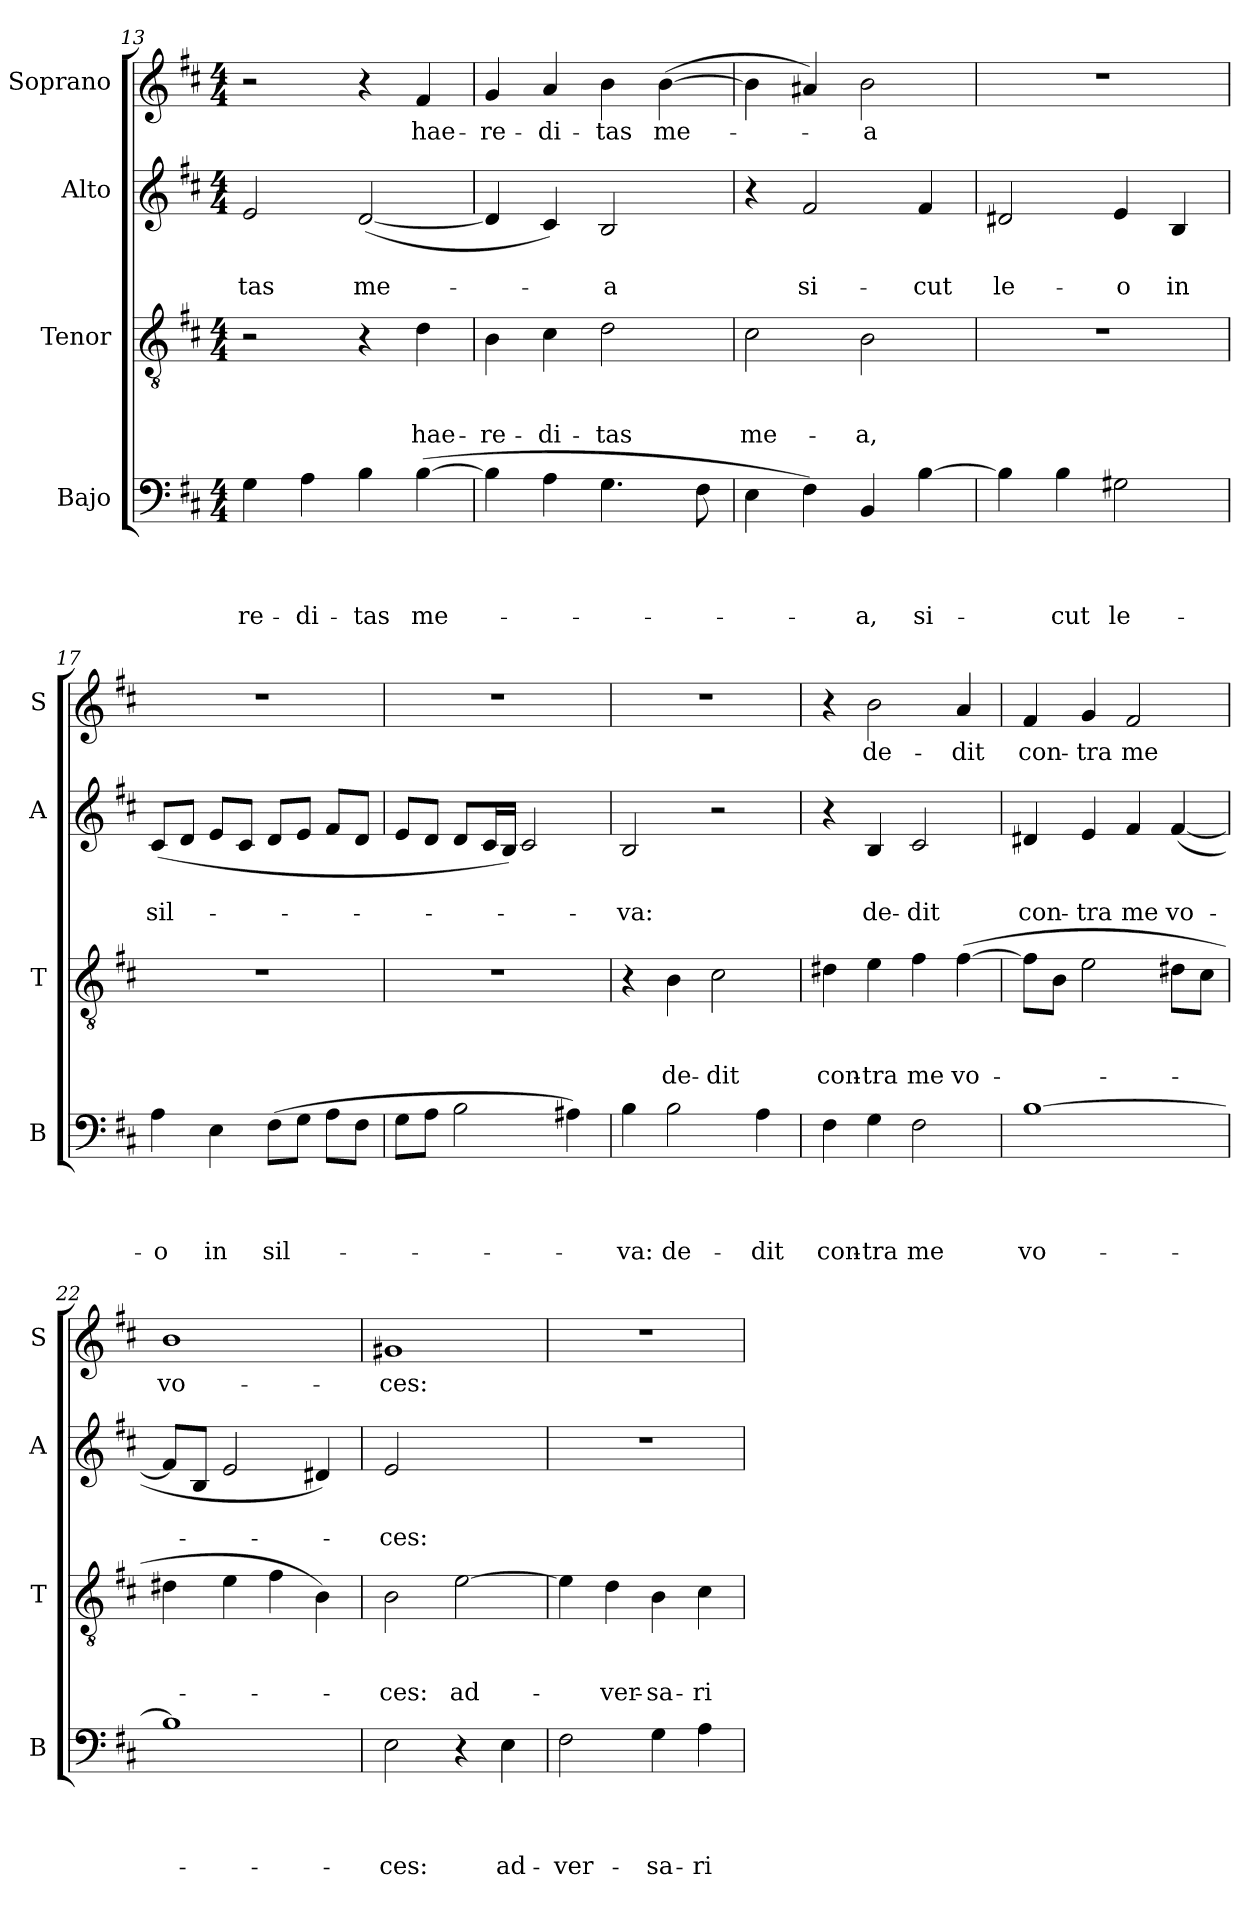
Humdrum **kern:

**kern	**text	**text	**text	**text	**kern	**text	**text	**text	**kern	**text	**text	**kern	**text
*part4	*part4	*part4	*part4	*part4	*part3	*part3	*part3	*part3	*part2	*part2	*part2	*part1	*part1
*staff4	*staff4	*staff4	*staff4	*staff4	*staff3	*staff3	*staff3	*staff3	*staff2	*staff2	*staff2	*staff1	*staff1
*I"Bajo	*	*	*	*	*I"Tenor	*	*	*	*I"Alto	*	*	*I"Soprano	*
*I'B	*	*	*	*	*I'T	*	*	*	*I'A	*	*	*I'S	*
*clefF4	*	*	*	*	*clefGv2	*	*	*	*clefG2	*	*	*clefG2	*
*k[f#c#]	*	*	*	*	*k[f#c#]	*	*	*	*k[f#c#]	*	*	*k[f#c#]	*
*b:	*	*	*	*	*b:	*	*	*	*b:	*	*	*b:	*
*M4/4	*	*	*	*	*M4/4	*	*	*	*M4/4	*	*	*M4/4	*
=13	=13	=13	=13	=13	=13	=13	=13	=13	=13	=13	=13	=13	=13
4G\	.	.	.	-re-	2r	.	.	.	2e/	.	-tas	2r	.
4A\	.	.	.	-di-	.	.	.	.	.	.	.	.	.
4B\	.	.	.	-tas	4r	.	.	.	([2d/	.	me-	4r	.
([4B\	.	.	.	me-	4d\	.	.	hae-	.	.	.	4f#/	hae-
=14	=14	=14	=14	=14	=14	=14	=14	=14	=14	=14	=14	=14	=14
4B\]	.	.	.	.	4B\	.	.	-re-	4d/]	.	.	4g/	-re-
4A\	.	.	.	.	4c#\	.	.	-di-	4c#/)	.	.	4a/	-di-
4.G\	.	.	.	.	2d\	.	.	-tas	2B/	.	-a	4b\	-tas
.	.	.	.	.	.	.	.	.	.	.	.	([4b\	me-
8F#\	.	.	.	.	.	.	.	.	.	.	.	.	.
=15	=15	=15	=15	=15	=15	=15	=15	=15	=15	=15	=15	=15	=15
4E\	.	.	.	.	2c#\	.	.	me-	4r	.	.	4b\]	.
4F#\)	.	.	.	.	.	.	.	.	2f#/	.	si-	4a#X/)	.
4BB/	.	.	.	-a,	2B\	.	.	-a,	.	.	.	2b\	-a
[4B\	.	.	.	si-	.	.	.	.	4f#/	.	-cut	.	.
!!LO:LB:g=z
=16	=16	=16	=16	=16	=16	=16	=16	=16	=16	=16	=16	=16	=16
4B\]	.	.	.	-­	1r	.	.	.	2d#X/	.	le-	1r	.
4B\	.	.	.	cut	.	.	.	.	.	.	.	.	.
2G#X\	.	.	.	le-	.	.	.	.	4e/	.	-o	.	.
.	.	.	.	.	.	.	.	.	4B/	.	in	.	.
=17	=17	=17	=17	=17	=17	=17	=17	=17	=17	=17	=17	=17	=17
4A\	.	.	.	-o	1r	.	.	.	(8c#/L	.	sil-	1r	.
.	.	.	.	.	.	.	.	.	8d/J	.	.	.	.
4E\	.	.	.	in	.	.	.	.	8e/L	.	.	.	.
.	.	.	.	.	.	.	.	.	8c#/J	.	.	.	.
(8F#\L	.	.	.	sil-	.	.	.	.	8d/L	.	.	.	.
8G\J	.	.	.	.	.	.	.	.	8e/J	.	.	.	.
8A\L	.	.	.	.	.	.	.	.	8f#/L	.	.	.	.
8F#\J	.	.	.	.	.	.	.	.	8d/J	.	.	.	.
=18	=18	=18	=18	=18	=18	=18	=18	=18	=18	=18	=18	=18	=18
8G\L	.	.	.	.	1r	.	.	.	8e/L	.	.	1r	.
8A\J	.	.	.	.	.	.	.	.	8d/J	.	.	.	.
2B\	.	.	.	.	.	.	.	.	8d/L	.	.	.	.
.	.	.	.	.	.	.	.	.	16c#/L	.	.	.	.
.	.	.	.	.	.	.	.	.	16B/JJ)	.	.	.	.
.	.	.	.	.	.	.	.	.	2c#/	.	.	.	.
4A#X\)	.	.	.	.	.	.	.	.	.	.	.	.	.
=19	=19	=19	=19	=19	=19	=19	=19	=19	=19	=19	=19	=19	=19
4B\	.	.	.	-va:	4r	.	.	.	2B/	.	-va:	1r	.
2B\	.	.	.	de-	4B\	.	.	de-	.	.	.	.	.
.	.	.	.	.	2c#\	.	.	-dit	2r	.	.	.	.
4A\	.	.	.	-dit	.	.	.	.	.	.	.	.	.
=20	=20	=20	=20	=20	=20	=20	=20	=20	=20	=20	=20	=20	=20
4F#\	.	.	.	con-	4d#X\	.	.	con-	4r	.	.	4r	.
4G\	.	.	.	-tra	4e\	.	.	-tra	4B/	.	de-	2b\	de-
2F#\	.	.	.	me	4f#\	.	.	me	2c#/	.	-dit	.	.
.	.	.	.	.	([4f#\	.	.	vo-	.	.	.	4a/	-dit
!!LO:LB:g=z
=21	=21	=21	=21	=21	=21	=21	=21	=21	=21	=21	=21	=21	=21
[1B	.	.	.	vo-	8f#\L]	.	.	-­-	4d#X/	.	con-	4f#/	con-
.	.	.	.	.	8B\J	.	.	.	.	.	.	.	.
.	.	.	.	.	2e\	.	.	.	4e/	.	-tra	4g/	-tra
.	.	.	.	.	.	.	.	.	4f#/	.	me	2f#/	me
.	.	.	.	.	8d#X\L	.	.	.	([4f#/	.	vo-	.	.
.	.	.	.	.	8c#\J	.	.	.	.	.	.	.	.
=22	=22	=22	=22	=22	=22	=22	=22	=22	=22	=22	=22	=22	=22
1B]	.	.	.	.	4d#X\	.	.	.	8f#/L]	.	.	1b	vo-
.	.	.	.	.	.	.	.	.	8B/J	.	.	.	.
.	.	.	.	.	4e\	.	.	.	2e/	.	.	.	.
.	.	.	.	.	4f#\	.	.	.	.	.	.	.	.
.	.	.	.	.	4B\)	.	.	.	4d#X/)	.	.	.	.
=23	=23	=23	=23	=23	=23	=23	=23	=23	=23	=23	=23	=23	=23
2E\	.	.	.	-ces:	2B\	.	.	-ces:	2e/	.	-ces:	1g#X	-ces:
4r	.	.	.	.	[2e\	.	.	ad-	2ryy	.	.	.	.
4E\	.	.	.	ad-	.	.	.	.	.	.	.	.	.
=24	=24	=24	=24	=24	=24	=24	=24	=24	=24	=24	=24	=24	=24
2F#\	.	.	.	-ver-	4e\]	.	.	.	1r	.	.	1r	.
.	.	.	.	.	4d\	.	.	-ver-	.	.	.	.	.
4G\	.	.	.	-sa-	4B\	.	.	-sa-	.	.	.	.	.
4A\	.	.	.	-ri-	4c#\	.	.	-ri-	.	.	.	.	.
=	=	=	=	=	=	=	=	=	=	=	=	=	=
*-	*-	*-	*-	*-	*-	*-	*-	*-	*-	*-	*-	*-	*-
